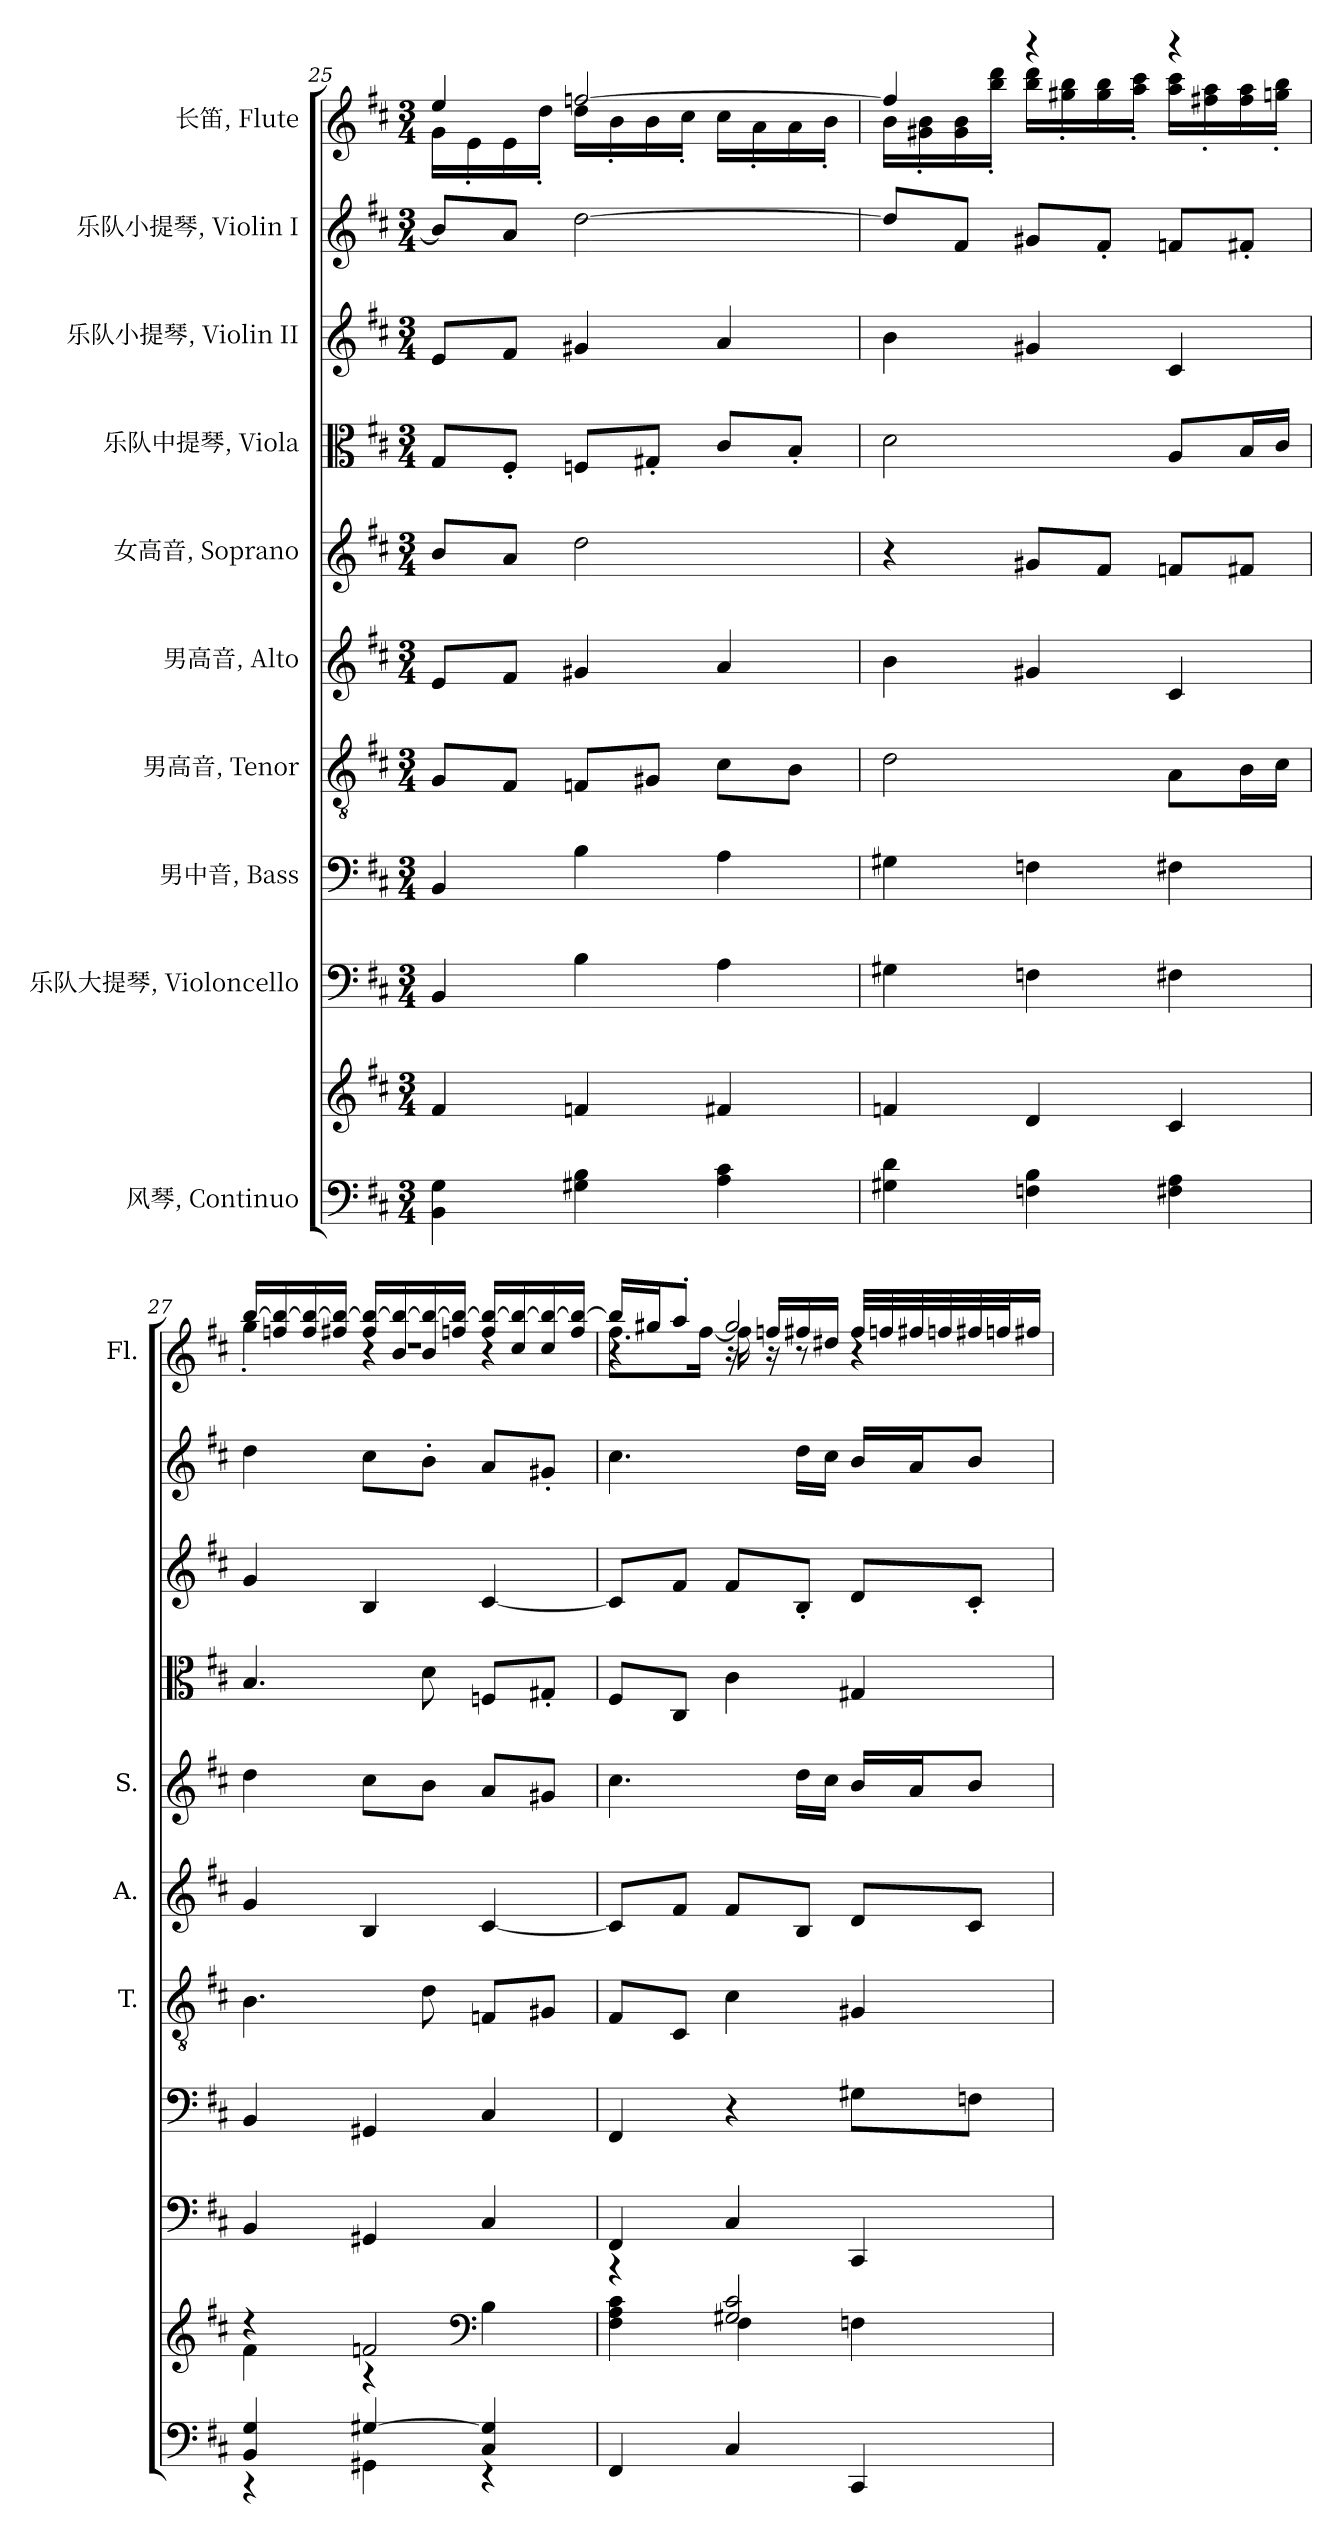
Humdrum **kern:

**kern	**kern	**kern	**kern	**kern	**kern	**kern	**kern	**kern	**kern	**kern
*part10	*part10	*part9	*part8	*part7	*part6	*part5	*part4	*part3	*part2	*part1
*staff11	*staff10	*staff9	*staff8	*staff7	*staff6	*staff5	*staff4	*staff3	*staff2	*staff1
*I"风琴, Continuo	*	*I"乐队大提琴, Violoncello	*I"男中音, Bass	*I"男高音, Tenor	*I"男高音, Alto	*I"女高音, Soprano	*I"乐队中提琴, Viola	*I"乐队小提琴, Violin II	*I"乐队小提琴, Violin I	*I"长笛, Flute
*	*	*	*	*I'T.	*I'A.	*I'S.	*	*	*	*I'Fl.
*clefF4	*clefG2	*clefF4	*clefF4	*clefGv2	*clefG2	*clefG2	*clefC3	*clefG2	*clefG2	*clefG2
*k[f#c#]	*k[f#c#]	*k[f#c#]	*k[f#c#]	*k[f#c#]	*k[f#c#]	*k[f#c#]	*k[f#c#]	*k[f#c#]	*k[f#c#]	*k[f#c#]
*M3/4	*M3/4	*M3/4	*M3/4	*M3/4	*M3/4	*M3/4	*M3/4	*M3/4	*M3/4	*M3/4
=25	=25	=25	=25	=25	=25	=25	=25	=25	=25	=25
*	*	*	*	*	*	*	*	*	*	*^
4BB\ 4G\	4f#/	4BB/	4BB/	8G/L	8e/L	8b/L	8G/L	8e/L	8b/L]	4ee/	16g\LL
.	.	.	.	.	.	.	.	.	.	.	16e'\
.	.	.	.	8F#/J	8f#/J	8a/J	8F#'/J	8f#/J	8a/J	.	16e\
.	.	.	.	.	.	.	.	.	.	.	16dd'\JJ
4G#X\ 4B\	4fn/	4B\	4B\	8Fn/L	4g#X/	2dd\	8Fn/L	4g#X/	[2dd\	[2ffn/	16dd\LL
.	.	.	.	.	.	.	.	.	.	.	16b'\
.	.	.	.	8G#X/J	.	.	8G#X'/J	.	.	.	16b\
.	.	.	.	.	.	.	.	.	.	.	16cc#'\JJ
4A\ 4c#\	4f#X/	4A\	4A\	8c#\L	4a/	.	8c#/L	4a/	.	.	16cc#\LL
.	.	.	.	.	.	.	.	.	.	.	16a'\
.	.	.	.	8B\J	.	.	8B'/J	.	.	.	16a\
.	.	.	.	.	.	.	.	.	.	.	16b'\JJ
!!LO:PB:g=z	!!
=26	=26	=26	=26	=26	=26	=26	=26	=26	=26	=26	=26
4G#X\ 4d\	4fn/	4G#X\	4G#X\	2d\	4b\	4r	2d\	4b\	8dd/L]	4ff/]	16b\LL
.	.	.	.	.	.	.	.	.	.	.	16g#X\' 16b\'
.	.	.	.	.	.	.	.	.	8f#/J	.	16g#\ 16b\
.	.	.	.	.	.	.	.	.	.	.	16bb\' 16ddd\'JJ
4Fn\ 4B\	4d/	4Fn\	4Fn\	.	4g#X/	8g#X/L	.	4g#X/	8g#X/L	4r	16bb\ 16ddd\LL
.	.	.	.	.	.	.	.	.	.	.	16gg#X\' 16bb\'
.	.	.	.	.	.	8f#/J	.	.	8f#'/J	.	16gg#\ 16bb\
.	.	.	.	.	.	.	.	.	.	.	16aa\' 16ccc#\'JJ
4F#X\ 4A\	4c#/	4F#X\	4F#X\	8A\L	4c#/	8fn/L	8A/L	4c#/	8fn/L	4r	16aa\ 16ccc#\LL
.	.	.	.	.	.	.	.	.	.	.	16ff#X\' 16aa\'
.	.	.	.	16B\L	.	8f#X/J	16B/L	.	8f#X'/J	.	16ff#\ 16aa\
.	.	.	.	16c#\JJ	.	.	16c#/JJ	.	.	.	16ggn\' 16bb\'JJ
=27	=27	=27	=27	=27	=27	=27	=27	=27	=27	=27	=27
*^	*^	*	*	*	*	*	*	*	*	*	*^
4BB/ 4G/	4r	4r	4f#\	4BB/	4BB/	4.B\	4g/	4dd\	4.B/	4g/	4dd\	2.r	4gg'\	[16bb/LL
.	.	.	.	.	.	.	.	.	.	.	.	.	.	16ffn/ 16bb/_
.	.	.	.	.	.	.	.	.	.	.	.	.	.	16ff/ 16bb/_
.	.	.	.	.	.	.	.	.	.	.	.	.	.	16ff#X/ 16bb/_JJ
[4G#X/	4GG#X\	2fn/	4r	4GG#X/	4GG#X/	.	4B/	8cc#\L	.	4B/	8cc#\L	.	4r	16ff#/ 16bb/_LL
.	.	.	.	.	.	.	.	.	.	.	.	.	.	16b/ 16bb/_
.	.	.	.	.	.	8d\	.	8b\J	8d\	.	8b'\J	.	.	16b/ 16bb/_
.	.	.	.	.	.	.	.	.	.	.	.	.	.	16ffn/ 16bb/_JJ
*	*	*clefF4	*	*	*	*	*	*	*	*	*	*	*	*
4C#/ 4G#/]	4r	.	4B\	4C#/	4C#/	8Fn/L	[4c#/	8a/L	8Fn/L	[4c#/	8a/L	.	4r	16ff/ 16bb/_LL
.	.	.	.	.	.	.	.	.	.	.	.	.	.	16cc#/ 16bb/_
.	.	.	.	.	.	8G#X/J	.	8g#X/J	8G#X'/J	.	8g#X'/J	.	.	16cc#/ 16bb/_
.	.	.	.	.	.	.	.	.	.	.	.	.	.	16ff/ 16bb/_JJ
*v	*v	*	*	*	*	*	*	*	*	*	*	*	*	*
!!LO:PB:g=z	!!	!!
=28	=28	=28	=28	=28	=28	=28	=28	=28	=28	=28	=28	=28	=28
4FF#/	4r	4F#\ 4A\ 4c#\	4FF#/	4FF#/	8F#/L	8c#/L]	4.cc#\	8F#/L	8c#/L]	4.cc#\	4r	8.ff#\L	16bb/LL]
.	.	.	.	.	.	.	.	.	.	.	.	.	16gg#X/J
.	.	.	.	.	8C#/J	8f#/J	.	8C#/J	8f#/J	.	.	.	8aa'/J
.	.	.	.	.	.	.	.	.	.	.	.	[16ff#\Jk	.
4C#/	2G#X/ 2c#/	4F#\	4C#/	4r	4c#\	8f#/L	.	4c#\	8f#/L	.	2gg#/	16ff#\]	16r
.	.	.	.	.	.	.	.	.	.	.	.	16r	16ffn/LL
.	.	.	.	.	.	8B/J	16dd\LL	.	8B'/J	16dd\LL	.	8r	16ff#X/
.	.	.	.	.	.	.	16cc#\JJ	.	.	16cc#\JJ	.	.	16dd#X/JJ
4CC#/	.	4Fn\	4CC#/	8G#X\L	4G#X/	8d/L	16b/LL	4G#X/	8d/L	16b/LL	.	4r	32ff#/LLL
.	.	.	.	.	.	.	.	.	.	.	.	.	32ffn/
.	.	.	.	.	.	.	16a/J	.	.	16a/J	.	.	32ff#X/
.	.	.	.	.	.	.	.	.	.	.	.	.	32ffn/
.	.	.	.	8Fn\J	.	8c#/J	8b/J	.	8c#'/J	8b/J	.	.	32ff#X/
.	.	.	.	.	.	.	.	.	.	.	.	.	32ffn/J
.	.	.	.	.	.	.	.	.	.	.	.	.	16ff#X/JJ
*	*v	*v	*	*	*	*	*	*	*	*	*v	*v	*v
=	=	=	=	=	=	=	=	=	=	=
*-	*-	*-	*-	*-	*-	*-	*-	*-	*-	*-
